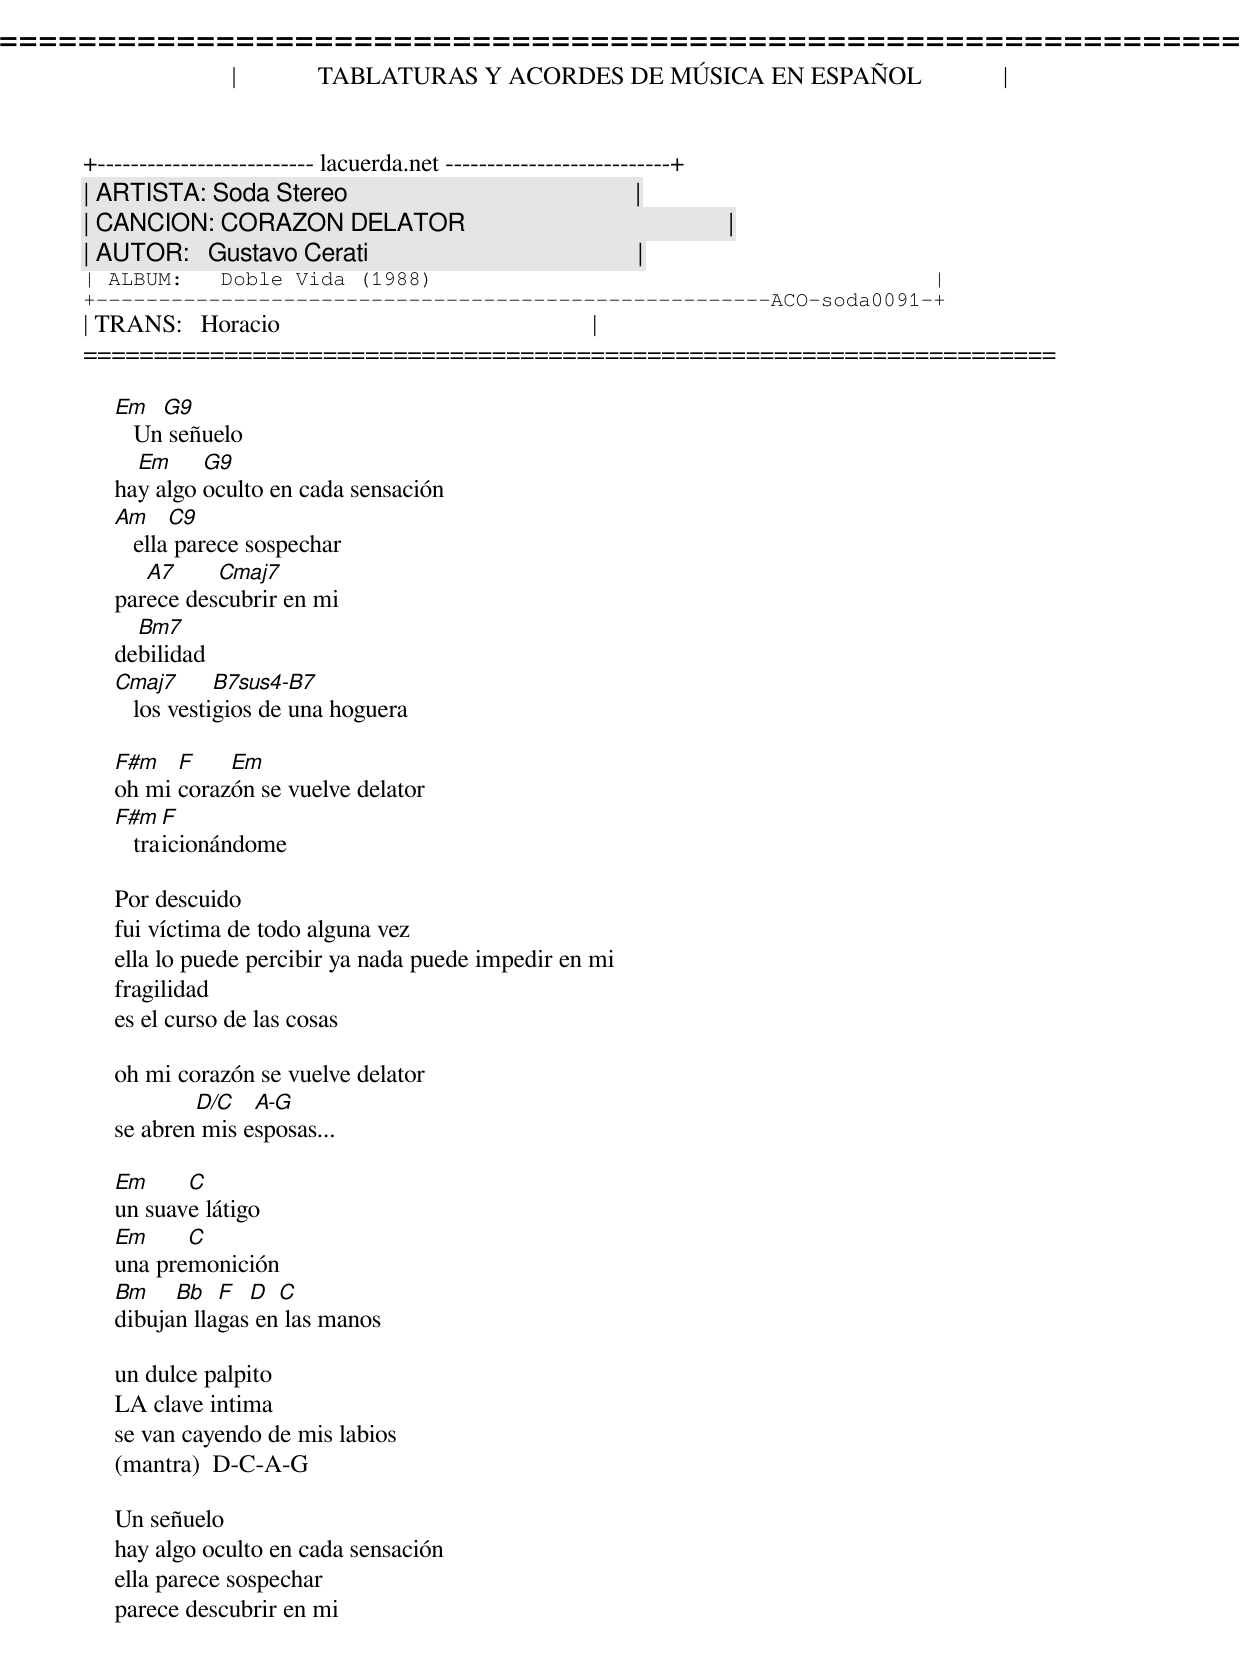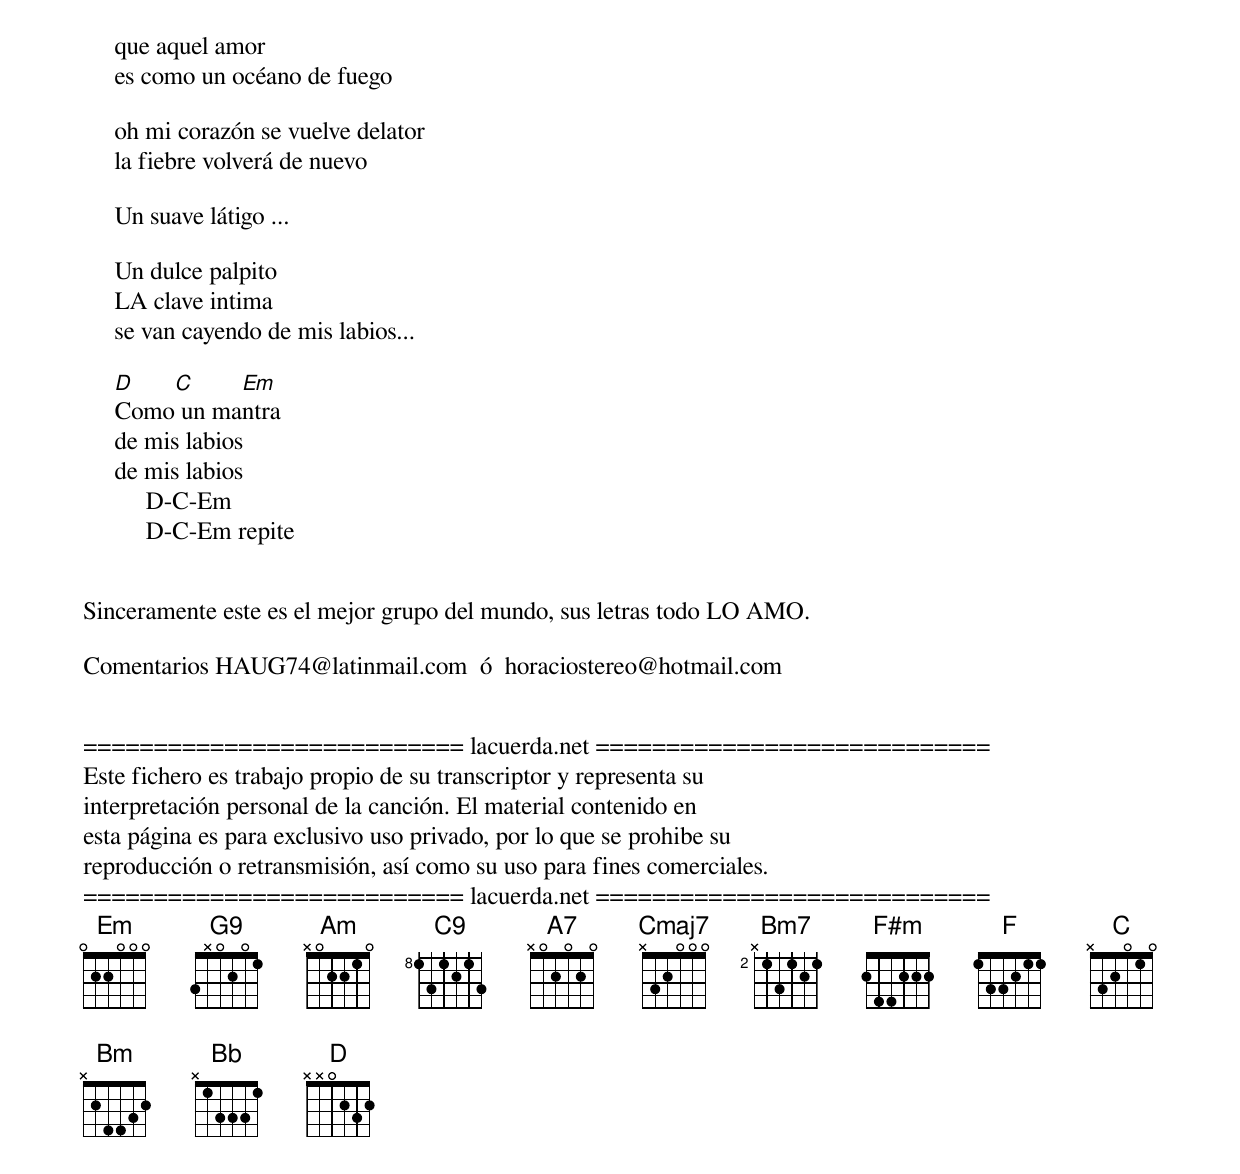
=====================================================================
|             TABLATURAS Y ACORDES DE MÚSICA EN ESPAÑOL             |
+-------------------------- lacuerda.net ---------------------------+
| ARTISTA: Soda Stereo                                              |
| CANCION: CORAZON DELATOR                                          |
| AUTOR:   Gustavo Cerati                                           |
| ALBUM:   Doble Vida (1988)                                        |
+------------------------------------------------------ACO-soda0091-+
| TRANS:   Horacio                                                  |
=====================================================================

     Em   G9
        Un señuelo
       Em     G9
     hay algo oculto en cada sensación
     Am     C9
        ella parece sospechar
        A7     Cmaj7
     parece descubrir en mi
       Bm7
     debilidad
     Cmaj7       B7sus4-B7
        los vestigios de una hoguera

     F#m   F    Em
     oh mi corazón se vuelve delator
     F#m   F
        traicionándome

     Por descuido
     fui víctima de todo alguna vez
     ella lo puede percibir ya nada puede impedir en mi
     fragilidad
     es el curso de las cosas

     oh mi corazón se vuelve delator
             D/C   A-G
     se abren mis esposas...

     Em     C
     un suave látigo
     Em     C
     una premonición
     Bm    Bb   F  D  C
     dibujan llagas en las manos

     un dulce palpito
     LA clave intima
     se van cayendo de mis labios
     (mantra)  D-C-A-G

     Un señuelo
     hay algo oculto en cada sensación
     ella parece sospechar
     parece descubrir en mi
     que aquel amor
     es como un océano de fuego

     oh mi corazón se vuelve delator
     la fiebre volverá de nuevo

     Un suave látigo ...

     Un dulce palpito
     LA clave intima
     se van cayendo de mis labios...

     D   C     Em
     Como un mantra
     de mis labios
     de mis labios
          D-C-Em
          D-C-Em repite


Sinceramente este es el mejor grupo del mundo, sus letras todo LO AMO.

Comentarios HAUG74@latinmail.com  ó  horaciostereo@hotmail.com


=========================== lacuerda.net ============================
Este fichero es trabajo propio de su transcriptor y representa su
interpretación personal de la canción. El material contenido en
esta página es para exclusivo uso privado, por lo que se prohibe su
reproducción o retransmisión, así como su uso para fines comerciales.
=========================== lacuerda.net ============================
